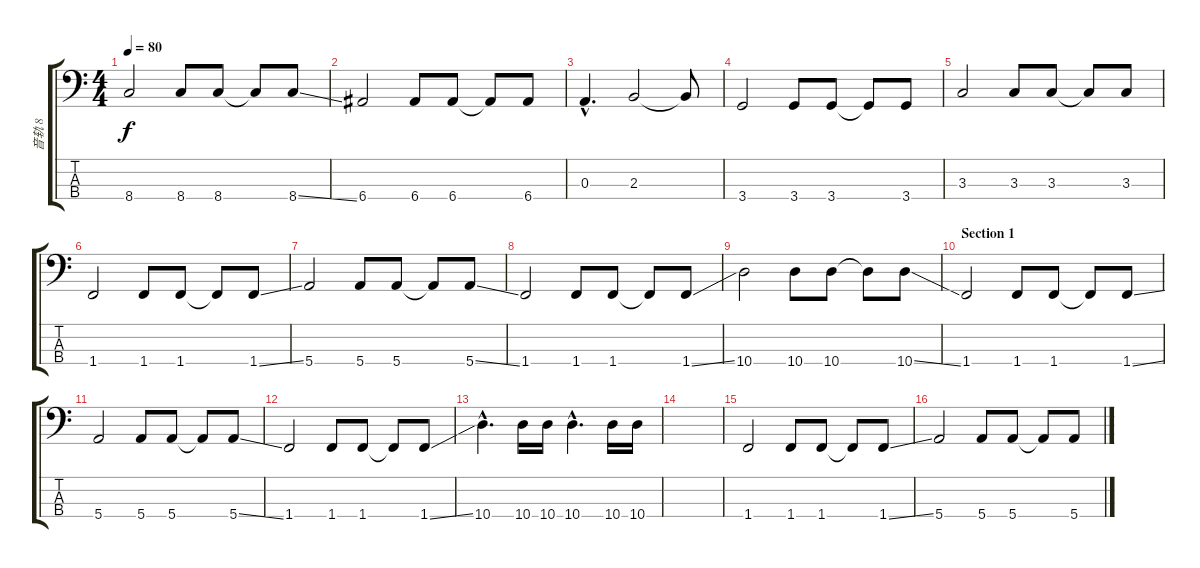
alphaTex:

\track ("音轨 8" "音轨 8") {instrument electricbassfinger}
\staff {score tabs}
\tuning (G2 D2 A1 E1) {hide}
\ts (4 4)
\tempo 80
\clef f4
\ks c
8.4.2{dy f} 8.4.8 8.4.8 8.4{t}.8 8.4{ss}.8 |
6.4.2 6.4.8 6.4.8 6.4{t}.8 6.4.8 |
0.3{hac}.4{d} 2.3.2 2.3{t}.8 |
3.4.2 3.4.8 3.4.8 3.4{t}.8 3.4.8 |
3.3.2 3.3.8 3.3.8 3.3{t}.8 3.3.8 |
1.4.2 1.4.8 1.4.8 1.4{t}.8 1.4{ss}.8 |
5.4.2 5.4.8 5.4.8 5.4{t}.8 5.4{ss}.8 |
1.4.2 1.4.8 1.4.8 1.4{t}.8 1.4{ss}.8 |
10.4.2 10.4.8 10.4.8 10.4{t}.8 10.4{ss}.8 |
\section ("" "Section 1")
1.4.2 1.4.8 1.4.8 1.4{t}.8 1.4{ss}.8 |
5.4.2 5.4.8 5.4.8 5.4{t}.8 5.4{ss}.8 |
1.4.2 1.4.8 1.4.8 1.4{t}.8 1.4{ss}.8 |
10.4{hac}.4{d} 10.4.16 10.4.16 10.4{hac}.4{d} 10.4.16 10.4.16 |
|
1.4.2 1.4.8 1.4.8 1.4{t}.8 1.4{ss}.8 |
5.4.2 5.4.8 5.4.8 5.4{t}.8 5.4{ss}.8
